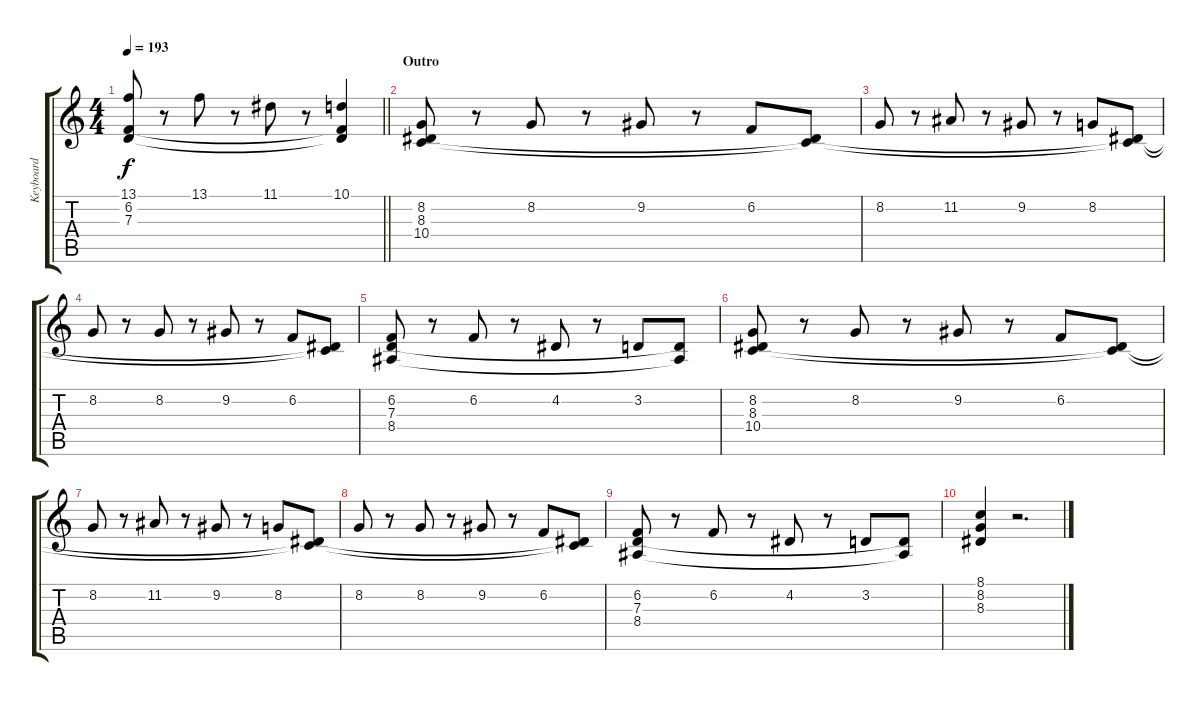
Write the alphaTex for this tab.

\track ("Keyboard" "Keyboard") {instrument stringensemble1}
\staff {score tabs}
\tuning (E4 B3 G3 D3 A2 E2) {hide}
\ts (4 4)
\tempo 193
\clef g2
\barLineRight lightlight
\ks c
(13.1 6.2 7.3).8{dy f} r.8 13.1.8 r.8 11.1.8 r.8 (10.1 6.2{t} 7.3{t}).4 |
\section ("" "Outro")
(8.2 8.3 10.4).8 r.8 8.2.8 r.8 9.2.8 r.8 6.2.8 (8.3{t} 10.4{t}).8 |
8.2.8 r.8 11.2.8 r.8 9.2.8 r.8 8.2.8 (8.3{t} 10.4{t}).8 |
8.2.8 r.8 8.2.8 r.8 9.2.8 r.8 6.2.8 (8.3{t} 10.4{t}).8 |
(6.2 7.3 8.4).8 r.8 6.2.8 r.8 4.2.8 r.8 3.2.8 (7.3{t} 8.4{t}).8 |
(8.2 8.3 10.4).8 r.8 8.2.8 r.8 9.2.8 r.8 6.2.8 (8.3{t} 10.4{t}).8 |
8.2.8 r.8 11.2.8 r.8 9.2.8 r.8 8.2.8 (8.3{t} 10.4{t}).8 |
8.2.8 r.8 8.2.8 r.8 9.2.8 r.8 6.2.8 (8.3{t} 10.4{t}).8 |
(6.2 7.3 8.4).8 r.8 6.2.8 r.8 4.2.8 r.8 3.2.8 (7.3{t} 8.4{t}).8 |
(8.1 8.2 8.3).4 r.2{d}
